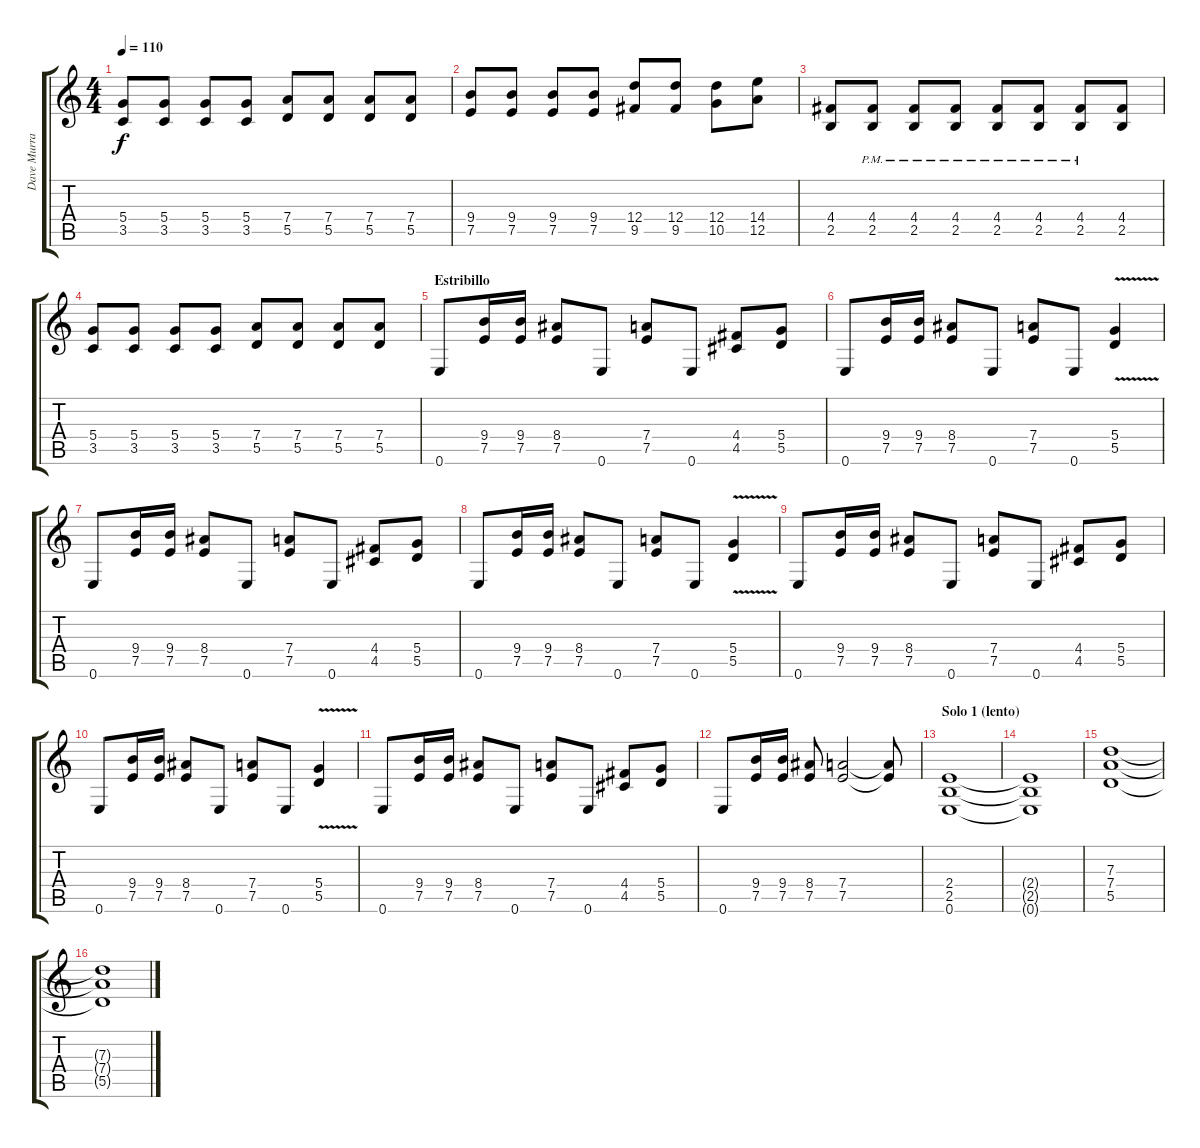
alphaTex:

\track ("Dave Murray" "Dave Murra") {instrument distortionguitar}
\staff {score tabs}
\tuning (E4 B3 G3 D3 A2 E2) {hide}
\ts (4 4)
\tempo 110
\clef g2
\ks c
(5.4 3.5).8{dy f} (5.4 3.5).8 (5.4 3.5).8 (5.4 3.5).8 (7.4 5.5).8 (7.4 5.5).8 (7.4 5.5).8 (7.4 5.5).8 |
(9.4 7.5).8 (9.4 7.5).8 (9.4 7.5).8 (9.4 7.5).8 (12.4 9.5).8 (12.4 9.5).8 (12.4 10.5).8 (14.4 12.5).8 |
(4.4 2.5).8 (4.4{pm} 2.5{pm}).8 (4.4{pm} 2.5{pm}).8 (4.4{pm} 2.5{pm}).8 (4.4{pm} 2.5{pm}).8 (4.4 2.5{pm}).8 (4.4 2.5{pm}).8 (4.4 2.5).8 |
(5.4 3.5).8 (5.4 3.5).8 (5.4 3.5).8 (5.4 3.5).8 (7.4 5.5).8 (7.4 5.5).8 (7.4 5.5).8 (7.4 5.5).8 |
\section ("" "Estribillo")
0.6.8 (9.4 7.5).16 (9.4 7.5).16 (8.4 7.5).8 0.6.8 (7.4 7.5).8 0.6.8 (4.4 4.5).8 (5.4 5.5).8 |
0.6.8 (9.4 7.5).16 (9.4 7.5).16 (8.4 7.5).8 0.6.8 (7.4 7.5).8 0.6.8 (5.4{v} 5.5{v}).4 |
0.6.8 (9.4 7.5).16 (9.4 7.5).16 (8.4 7.5).8 0.6.8 (7.4 7.5).8 0.6.8 (4.4 4.5).8 (5.4 5.5).8 |
0.6.8 (9.4 7.5).16 (9.4 7.5).16 (8.4 7.5).8 0.6.8 (7.4 7.5).8 0.6.8 (5.4{v} 5.5{v}).4 |
0.6.8 (9.4 7.5).16 (9.4 7.5).16 (8.4 7.5).8 0.6.8 (7.4 7.5).8 0.6.8 (4.4 4.5).8 (5.4 5.5).8 |
0.6.8 (9.4 7.5).16 (9.4 7.5).16 (8.4 7.5).8 0.6.8 (7.4 7.5).8 0.6.8 (5.4{v} 5.5{v}).4 |
0.6.8 (9.4 7.5).16 (9.4 7.5).16 (8.4 7.5).8 0.6.8 (7.4 7.5).8 0.6.8 (4.4 4.5).8 (5.4 5.5).8 |
0.6.8 (9.4 7.5).16 (9.4 7.5).16 (8.4 7.5).8 (7.4 7.5).2 (7.4{t} 7.5{t}).8 |
\section ("" "Solo 1 (lento)")
(2.4 2.5 0.6).1{volume 3} |
(2.4{t} 2.5{t} 0.6{t}).1 |
(7.3 7.4 5.5).1 |
(7.3{t} 7.4{t} 5.5{t}).1
